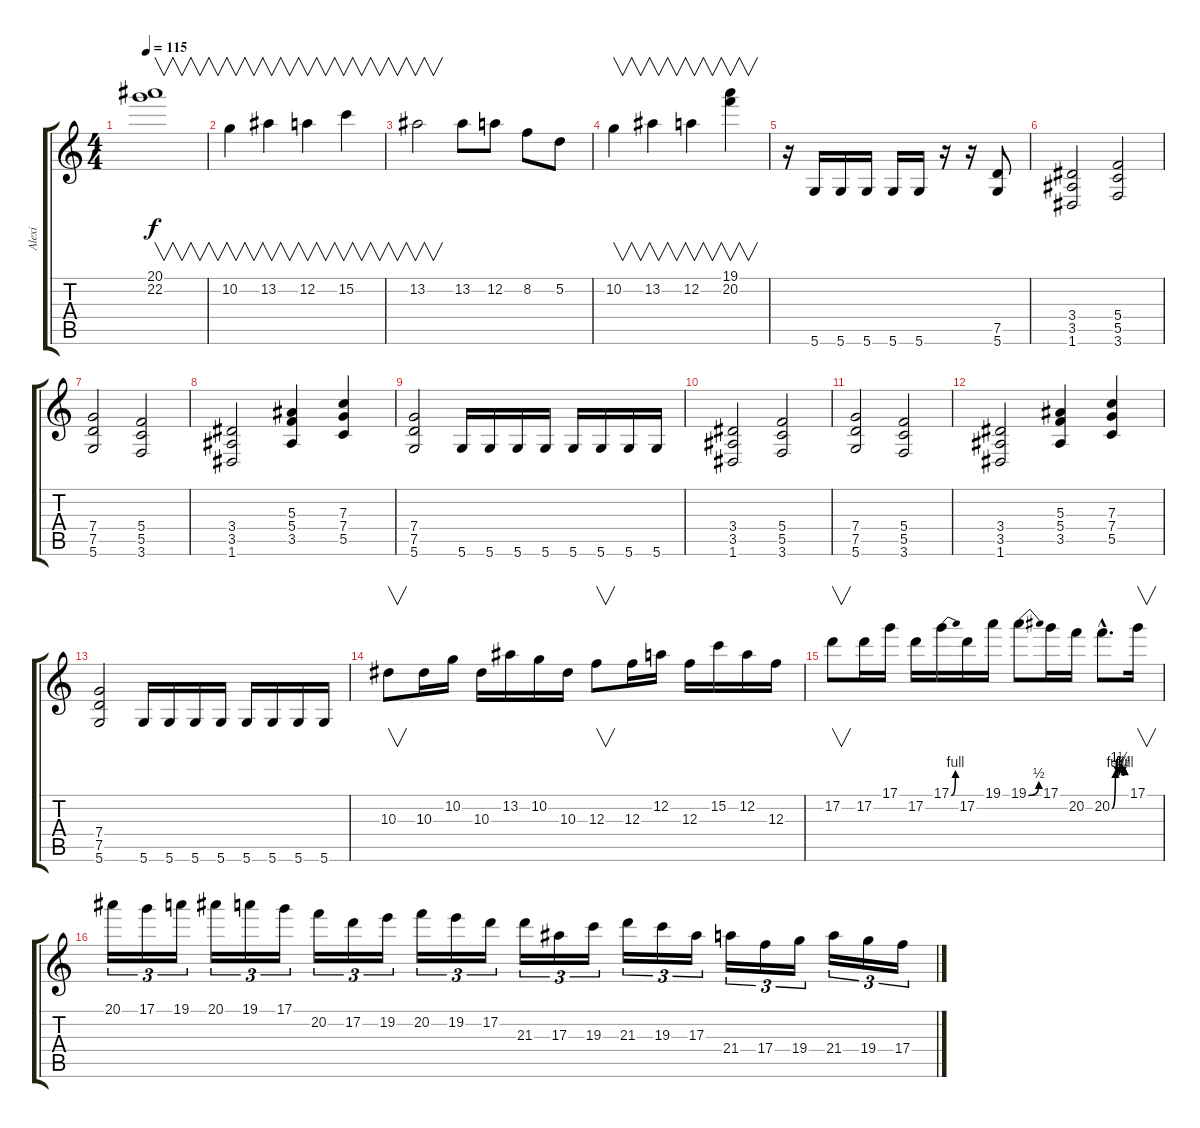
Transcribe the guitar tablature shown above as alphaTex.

\track ("Alexi" "Alexi") {instrument distortionguitar}
\staff {score tabs}
\tuning (D4 A3 F3 C3 G2 D2) {hide}
\ts (4 4)
\tempo 115
\clef g2
\ks c
(20.1 22.2).1{v dy f} |
10.2.4{v} 13.2.4{v} 12.2.4{v} 15.2.4{v} |
13.2.2{v} 13.2.8 12.2.8 8.2.8 5.2.8 |
10.2.4{v} 13.2.4{v} 12.2.4{v} (19.1 20.2).4{v} |
r.16 5.6.16 5.6.16 5.6.16 5.6.16 5.6.16 r.16 r.16 (7.5 5.6).8 |
(3.4 3.5 1.6).2 (5.4 5.5 3.6).2 |
(7.4 7.5 5.6).2 (5.4 5.5 3.6).2 |
(3.4 3.5 1.6).2 (5.3 5.4 3.5).4 (7.3 7.4 5.5).4 |
(7.4 7.5 5.6).2 5.6.16 5.6.16 5.6.16 5.6.16 5.6.16 5.6.16 5.6.16 5.6.16 |
(3.4 3.5 1.6).2 (5.4 5.5 3.6).2 |
(7.4 7.5 5.6).2 (5.4 5.5 3.6).2 |
(3.4 3.5 1.6).2 (5.3 5.4 3.5).4 (7.3 7.4 5.5).4 |
(7.4 7.5 5.6).2 5.6.16 5.6.16 5.6.16 5.6.16 5.6.16 5.6.16 5.6.16 5.6.16 |
10.3.8{v} 10.3.16 10.2.16 10.3.16 13.2.16 10.2.16 10.3.16 12.3.8{v} 12.3.16 12.2.16 12.3.16 15.2.16 12.2.16 12.3.16 |
17.2.8{v} 17.2.16 17.1.16 17.2.16 17.1{be (bend 0 0 60 4)}.16 17.2.16 19.1.16 19.1{be (bend 0 0 60 2)}.8 17.1.16 20.2.16 20.2{be (custom 0 0 15 4 25 3 35 5 45 3 55 4 60 4) hac}.8{d} 17.1.16{v} |
20.1.16{tu (3 2)} 17.1.16{tu (3 2)} 19.1.16{tu (3 2)} 20.1.16{tu (3 2)} 19.1.16{tu (3 2)} 17.1.16{tu (3 2)} 20.2.16{tu (3 2)} 17.2.16{tu (3 2)} 19.2.16{tu (3 2)} 20.2.16{tu (3 2)} 19.2.16{tu (3 2)} 17.2.16{tu (3 2)} 21.3.16{tu (3 2)} 17.3.16{tu (3 2)} 19.3.16{tu (3 2)} 21.3.16{tu (3 2)} 19.3.16{tu (3 2)} 17.3.16{tu (3 2)} 21.4.16{tu (3 2)} 17.4.16{tu (3 2)} 19.4.16{tu (3 2)} 21.4.16{tu (3 2)} 19.4.16{tu (3 2)} 17.4.16{tu (3 2)}
